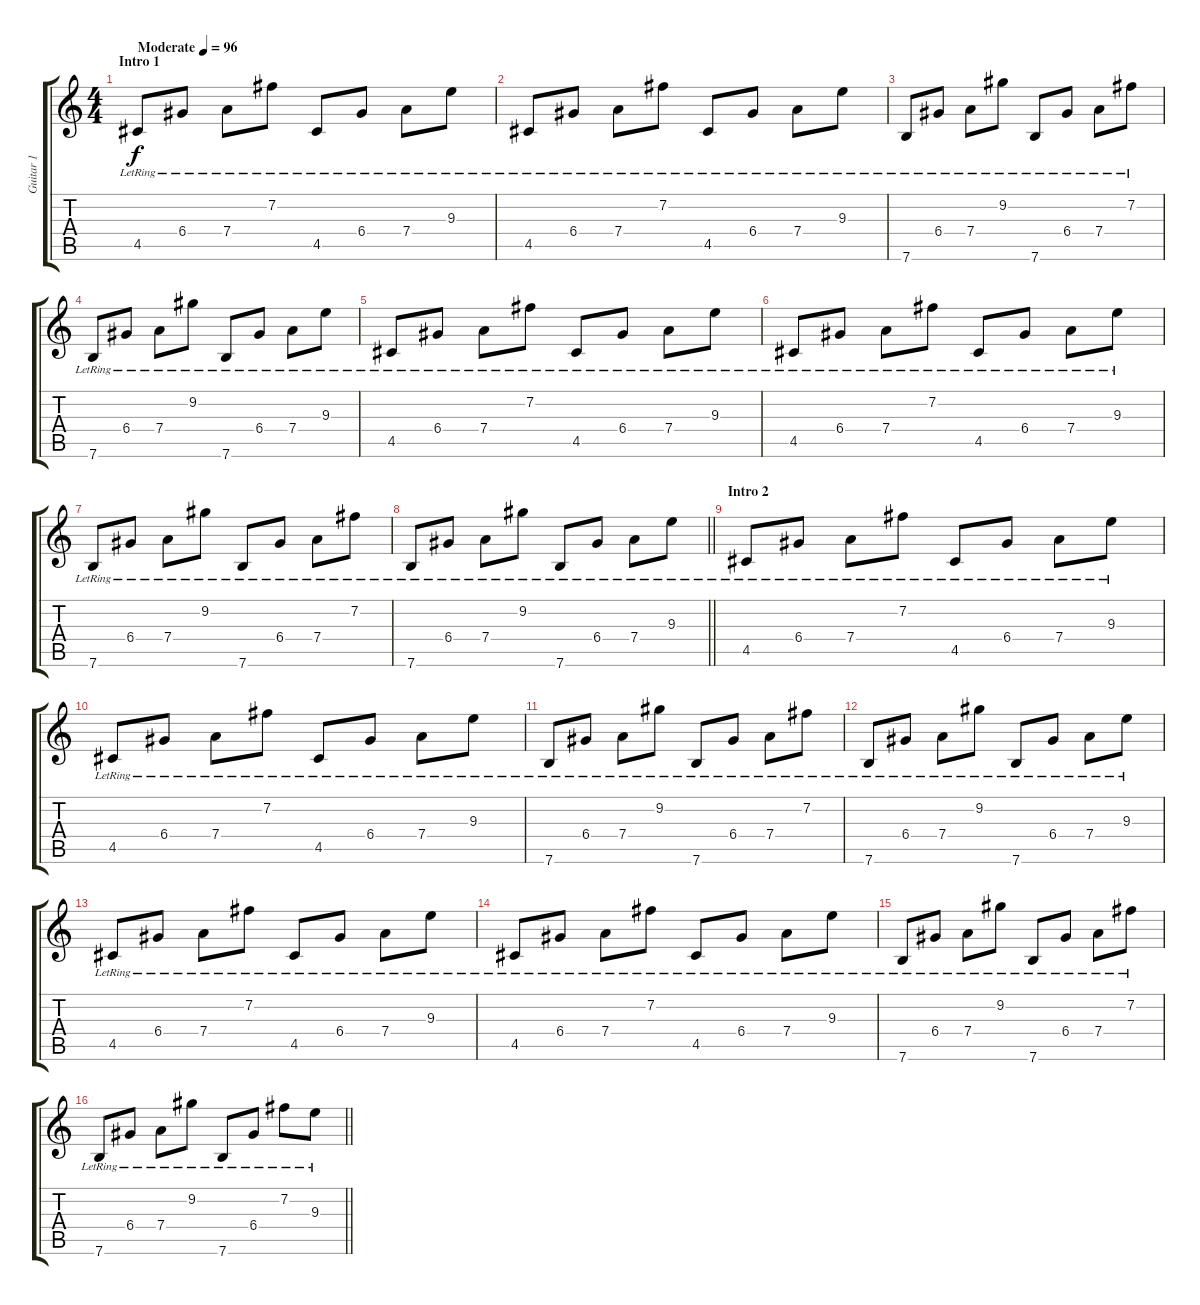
\track ("Guitar 1" "Guitar 1") {instrument acousticguitarnylon}
\staff {score tabs}
\tuning (E4 B3 G3 D3 A2 E2) {hide}
\ts (4 4)
\section ("" "Intro 1")
\tempo (96 "Moderate")
\clef g2
\ks c
4.5{lr}.8{dy f instrument acousticguitarnylon} 6.4{lr}.8 7.4{lr}.8 7.2{lr}.8 4.5{lr}.8 6.4{lr}.8 7.4{lr}.8 9.3{lr}.8 |
4.5{lr}.8 6.4{lr}.8 7.4{lr}.8 7.2{lr}.8 4.5{lr}.8 6.4{lr}.8 7.4{lr}.8 9.3{lr}.8 |
7.6{lr}.8 6.4{lr}.8 7.4{lr}.8 9.2{lr}.8 7.6{lr}.8 6.4{lr}.8 7.4{lr}.8 7.2{lr}.8 |
7.6{lr}.8 6.4{lr}.8 7.4{lr}.8 9.2{lr}.8 7.6{lr}.8 6.4{lr}.8 7.4{lr}.8 9.3{lr}.8 |
4.5{lr}.8 6.4{lr}.8 7.4{lr}.8 7.2{lr}.8 4.5{lr}.8 6.4{lr}.8 7.4{lr}.8 9.3{lr}.8 |
4.5{lr}.8 6.4{lr}.8 7.4{lr}.8 7.2{lr}.8 4.5{lr}.8 6.4{lr}.8 7.4{lr}.8 9.3{lr}.8 |
7.6{lr}.8 6.4{lr}.8 7.4{lr}.8 9.2{lr}.8 7.6{lr}.8 6.4{lr}.8 7.4{lr}.8 7.2{lr}.8 |
\barLineRight lightlight
7.6{lr}.8 6.4{lr}.8 7.4{lr}.8 9.2{lr}.8 7.6{lr}.8 6.4{lr}.8 7.4{lr}.8 9.3{lr}.8 |
\section ("" "Intro 2")
4.5{lr}.8 6.4{lr}.8 7.4{lr}.8 7.2{lr}.8 4.5{lr}.8 6.4{lr}.8 7.4{lr}.8 9.3{lr}.8 |
4.5{lr}.8 6.4{lr}.8 7.4{lr}.8 7.2{lr}.8 4.5{lr}.8 6.4{lr}.8 7.4{lr}.8 9.3{lr}.8 |
7.6{lr}.8 6.4{lr}.8 7.4{lr}.8 9.2{lr}.8 7.6{lr}.8 6.4{lr}.8 7.4{lr}.8 7.2{lr}.8 |
7.6{lr}.8 6.4{lr}.8 7.4{lr}.8 9.2{lr}.8 7.6{lr}.8 6.4{lr}.8 7.4{lr}.8 9.3{lr}.8 |
4.5{lr}.8 6.4{lr}.8 7.4{lr}.8 7.2{lr}.8 4.5{lr}.8 6.4{lr}.8 7.4{lr}.8 9.3{lr}.8 |
4.5{lr}.8 6.4{lr}.8 7.4{lr}.8 7.2{lr}.8 4.5{lr}.8 6.4{lr}.8 7.4{lr}.8 9.3{lr}.8 |
7.6{lr}.8 6.4{lr}.8 7.4{lr}.8 9.2{lr}.8 7.6{lr}.8 6.4{lr}.8 7.4{lr}.8 7.2{lr}.8 |
\barLineRight lightlight
7.6{lr}.8 6.4{lr}.8 7.4{lr}.8 9.2{lr}.8 7.6{lr}.8 6.4{lr}.8 7.2{lr}.8 9.3{lr}.8
